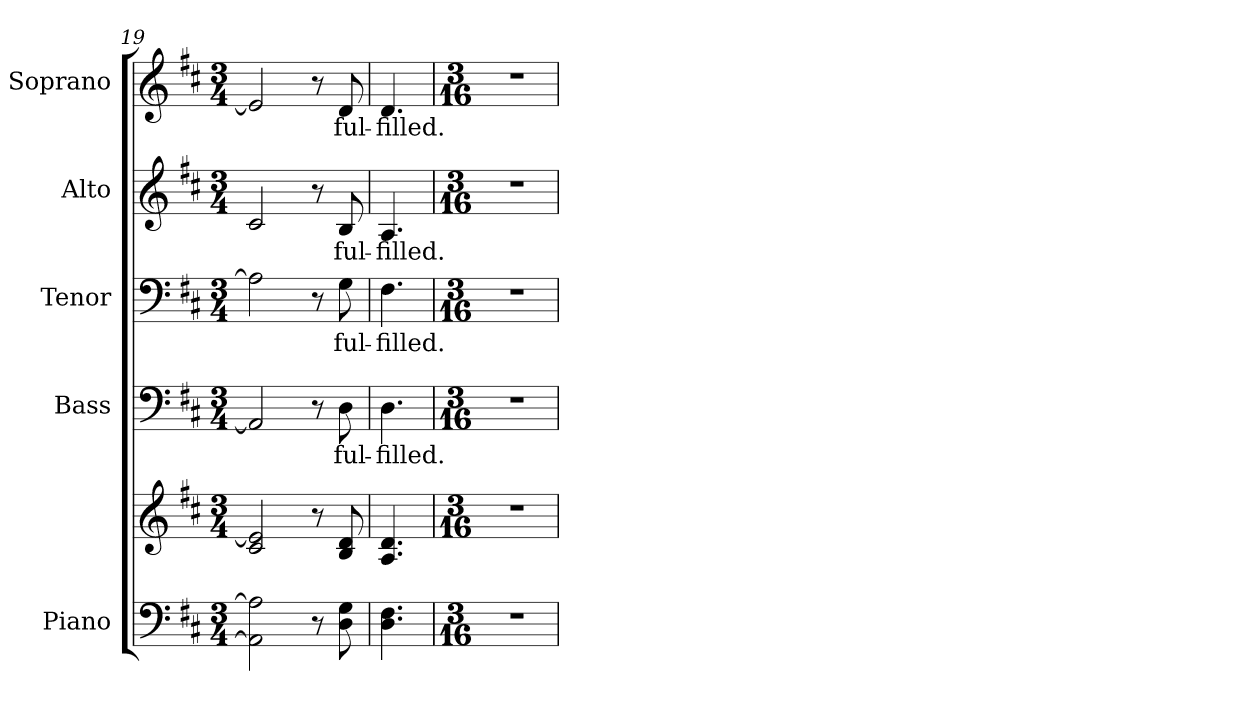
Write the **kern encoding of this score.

**kern	**kern	**kern	**text	**kern	**text	**kern	**text	**kern	**text
*part5	*part5	*part4	*part4	*part3	*part3	*part2	*part2	*part1	*part1
*staff6	*staff5	*staff4	*staff4	*staff3	*staff3	*staff2	*staff2	*staff1	*staff1
*I"Piano	*	*I"Bass	*	*I"Tenor	*	*I"Alto	*	*I"Soprano	*
*I'Pno.	*	*I'B.	*	*I'T.	*	*I'A.	*	*I'S.	*
!!LO:PB:g=z
*clefF4	*clefG2	*clefF4	*	*clefF4	*	*clefG2	*	*clefG2	*
*k[f#c#]	*k[f#c#]	*k[f#c#]	*	*k[f#c#]	*	*k[f#c#]	*	*k[f#c#]	*
*D:	*D:	*D:	*	*D:	*	*D:	*	*D:	*
*M3/4	*M3/4	*M3/4	*	*M3/4	*	*M3/4	*	*M3/4	*
=19	=19	=19	=19	=19	=19	=19	=19	=19	=19
2AAi\] 2Ai]	2c#i/ 2ei]	2AAi/]	.	2Ai\]	.	2c#i/	.	2ei/]	.
8r	8r	8r	.	8r	.	8r	.	8r	.
!	!	!	!LO:LY:b:color=#000000	!	!	!	!	!	!
!	!	!	!	!	!LO:LY:b:color=#000000	!	!	!	!
!	!	!	!	!	!	!	!LO:LY:b:color=#000000	!	!
!	!	!	!	!	!	!	!	!	!LO:LY:b:color=#000000
8Di\ 8Gi	8Bi/ 8di	8Di\	ful-	8Gi\	ful-	8Bi/	ful-	8di/	ful-
=20	=20	=20	=20	=20	=20	=20	=20	=20	=20
!	!	!	!LO:LY:b:color=#000000	!	!	!	!	!	!
!	!	!	!	!	!LO:LY:b:color=#000000	!	!	!	!
!	!	!	!	!	!	!	!LO:LY:b:color=#000000	!	!
!	!	!	!	!	!	!	!	!	!LO:LY:b:color=#000000
4.Di\ 4.F#i	4.Ai/ 4.di	4.Di\	-filled.	4.F#i\	-filled.	4.Ai/	-filled.	4.di/	-filled.
=21	=21	=21	=21	=21	=21	=21	=21	=21	=21
*M3/16	*M3/16	*M3/16	*	*M3/16	*	*M3/16	*	*M3/16	*
!LO:N:vis=1	!LO:N:vis=1	!LO:N:vis=1	!	!LO:N:vis=1	!	!LO:N:vis=1	!	!LO:N:vis=1	!
8.r	8.r	8.r	.	8.r	.	8.r	.	8.r	.
=	=	=	=	=	=	=	=	=	=
*-	*-	*-	*-	*-	*-	*-	*-	*-	*-
